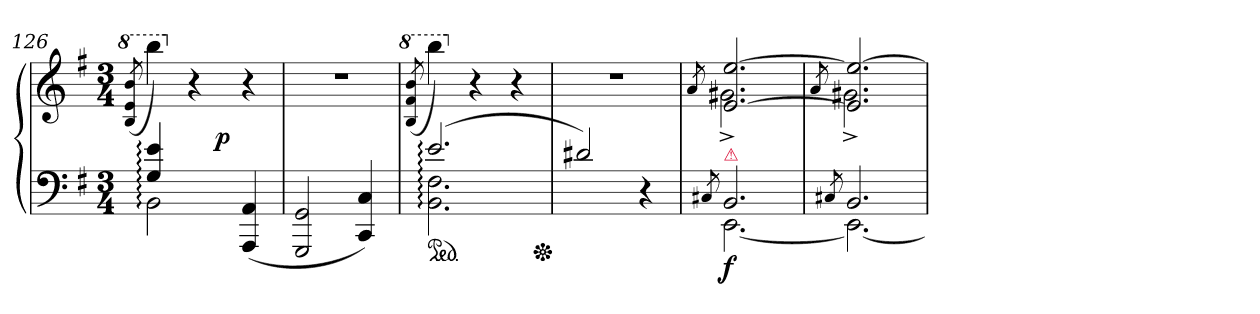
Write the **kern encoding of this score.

**kern	**kern	**dynam
*part1	*part1	*part1
*staff2	*staff1	*staff1/2
*clefF4	*clefG2	*
*k[f#]	*k[f#]	*
*M3/4	*M3/4	*
*	*8va	*
=126	=126	=126
.	(>8qb/ 8qee/ 8qbb/	.
*^	*^	*
4G: 4e:	2BB:	4bbb)	4.ryy	.
*	*	*X8va	*	*
2rAyy	.	4r	.	.
.	.	.	4.ryy	p
.	(>4AAA 4AA	4r	.	.
*v	*v	*	*	*
*	*v	*v	*
=127	=127	=127
2GGG 2GG	2.rdd	.
4CC 4C)	.	.
=128	=128	=128
*	*8va	*
.	(>8qb/ 8qff#/ 8qbb/	.
*^	*	*
*ped	*	*	*
(>2.e:	2.BB: 2.F#:	4bbb)	.
*	*	*X8va	*
.	.	4r	.
.	.	4r	.
*v	*v	*	*
*Xped	*	*
=129	=129	=129
2d#X/)	2.rdd	.
4r	.	.
=130	=130	=130
8qC#X/	8qa/	.
*^	*^	*
!	!	!LO:TX:b:color=crimson:t=⚠	!	!
!	!	!	!	!LO:DY:b=2
2.BB	[2.EE	[2.e [2.ee	2.g#X^	f
=131	=131	=131	=131	=131
8qC#X/	.	8qa/	.	.
2.BB	2.EE_	2.e] 2.ee_	2.g#X^	.
*v	*v	*	*	*
*	*v	*v	*
=	=	=
*-	*-	*-
